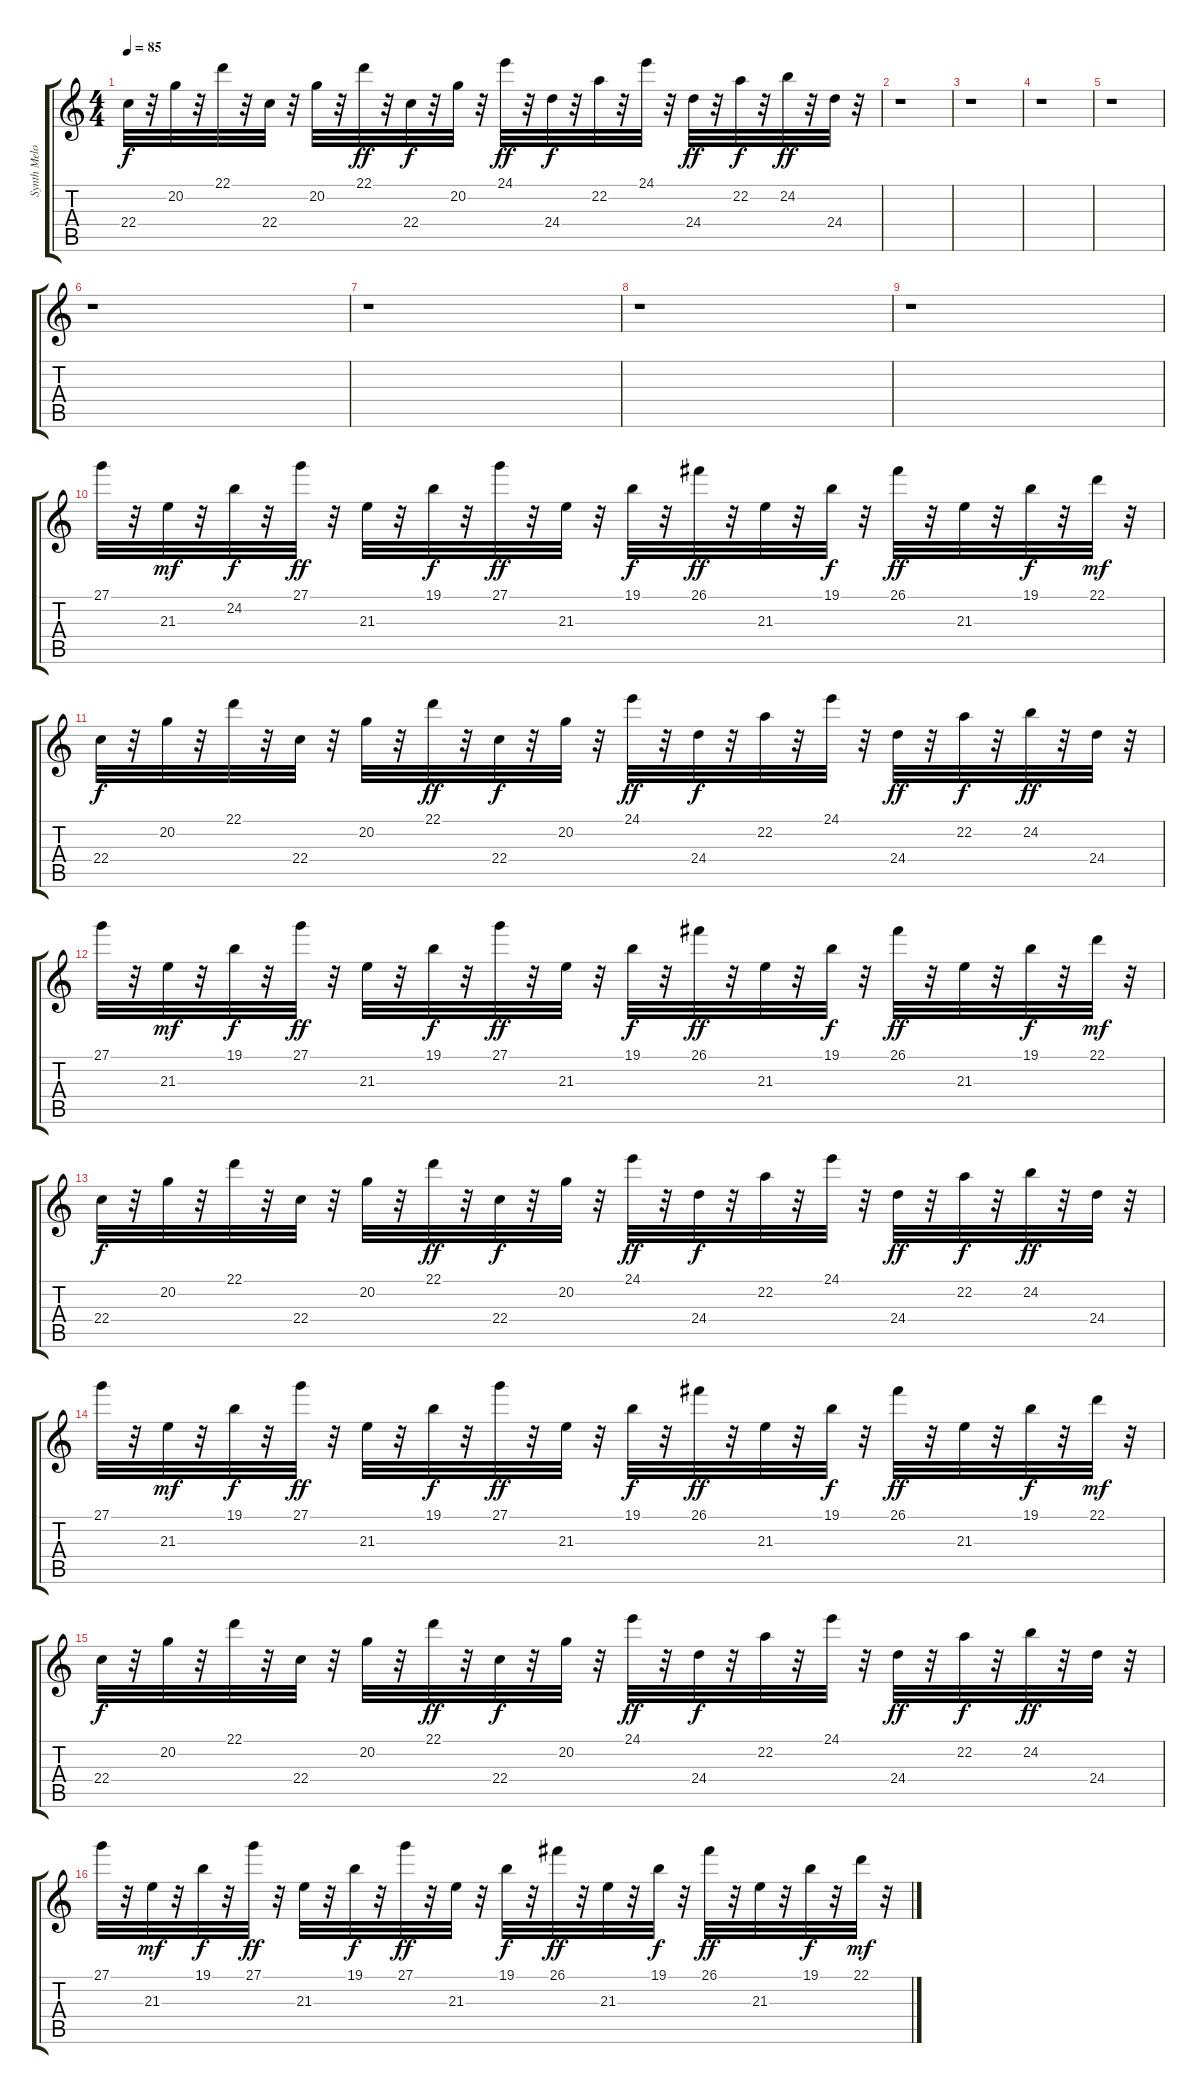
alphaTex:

\track ("Synth Melody" "Synth Melo") {instrument electricgrandpiano}
\staff {score tabs}
\tuning (E4 B3 G3 D3 A2 E2) {hide}
\ts (4 4)
\tempo 85
\clef g2
\ks c
22.4.32{dy f} r.32 20.2.32 r.32 22.1.32 r.32 22.4.32 r.32 20.2.32 r.32 22.1.32{dy ff} r.32 22.4.32{dy f} r.32 20.2.32 r.32 24.1.32{dy ff} r.32 24.4.32{dy f} r.32 22.2.32 r.32 24.1.32 r.32 24.4.32{dy ff} r.32 22.2.32{dy f} r.32 24.2.32{dy ff} r.32 24.4.32 r.32 |
r.1 |
r.1 |
r.1 |
r.1 |
r.1 |
r.1 |
r.1 |
r.1 |
27.1.32{volume 9} r.32 21.3.32{dy mf volume 9} r.32 24.2.32{dy f volume 10} r.32 27.1.32{dy ff} r.32 21.3.32{volume 10} r.32 19.1.32{dy f} r.32 27.1.32{dy ff} r.32 21.3.32 r.32 19.1.32{dy f volume 10} r.32 26.1.32{dy ff volume 10} r.32 21.3.32 r.32 19.1.32{dy f} r.32 26.1.32{dy ff} r.32 21.3.32 r.32 19.1.32{dy f} r.32 22.1.32{dy mf} r.32 |
22.4.32{dy f} r.32 20.2.32 r.32 22.1.32 r.32 22.4.32 r.32 20.2.32 r.32 22.1.32{dy ff} r.32 22.4.32{dy f} r.32 20.2.32 r.32 24.1.32{dy ff} r.32 24.4.32{dy f} r.32 22.2.32 r.32 24.1.32 r.32 24.4.32{dy ff} r.32 22.2.32{dy f} r.32 24.2.32{dy ff} r.32 24.4.32 r.32 |
27.1.32 r.32 21.3.32{dy mf} r.32 19.1.32{dy f} r.32 27.1.32{dy ff} r.32 21.3.32 r.32 19.1.32{dy f} r.32 27.1.32{dy ff} r.32 21.3.32 r.32 19.1.32{dy f} r.32 26.1.32{dy ff} r.32 21.3.32 r.32 19.1.32{dy f} r.32 26.1.32{dy ff} r.32 21.3.32 r.32 19.1.32{dy f} r.32 22.1.32{dy mf} r.32 |
22.4.32{dy f} r.32 20.2.32 r.32 22.1.32 r.32 22.4.32 r.32 20.2.32 r.32 22.1.32{dy ff} r.32 22.4.32{dy f} r.32 20.2.32 r.32 24.1.32{dy ff} r.32 24.4.32{dy f} r.32 22.2.32 r.32 24.1.32 r.32 24.4.32{dy ff} r.32 22.2.32{dy f} r.32 24.2.32{dy ff} r.32 24.4.32 r.32 |
27.1.32 r.32 21.3.32{dy mf} r.32 19.1.32{dy f} r.32 27.1.32{dy ff} r.32 21.3.32 r.32 19.1.32{dy f} r.32 27.1.32{dy ff} r.32 21.3.32 r.32 19.1.32{dy f} r.32 26.1.32{dy ff} r.32 21.3.32 r.32 19.1.32{dy f} r.32 26.1.32{dy ff} r.32 21.3.32 r.32 19.1.32{dy f} r.32 22.1.32{dy mf} r.32 |
22.4.32{dy f} r.32 20.2.32 r.32 22.1.32 r.32 22.4.32 r.32 20.2.32 r.32 22.1.32{dy ff} r.32 22.4.32{dy f} r.32 20.2.32 r.32 24.1.32{dy ff} r.32 24.4.32{dy f} r.32 22.2.32 r.32 24.1.32 r.32 24.4.32{dy ff} r.32 22.2.32{dy f} r.32 24.2.32{dy ff} r.32 24.4.32 r.32 |
27.1.32 r.32 21.3.32{dy mf} r.32 19.1.32{dy f} r.32 27.1.32{dy ff} r.32 21.3.32 r.32 19.1.32{dy f} r.32 27.1.32{dy ff} r.32 21.3.32 r.32 19.1.32{dy f} r.32 26.1.32{dy ff} r.32 21.3.32 r.32 19.1.32{dy f} r.32 26.1.32{dy ff} r.32 21.3.32 r.32 19.1.32{dy f} r.32 22.1.32{dy mf} r.32
